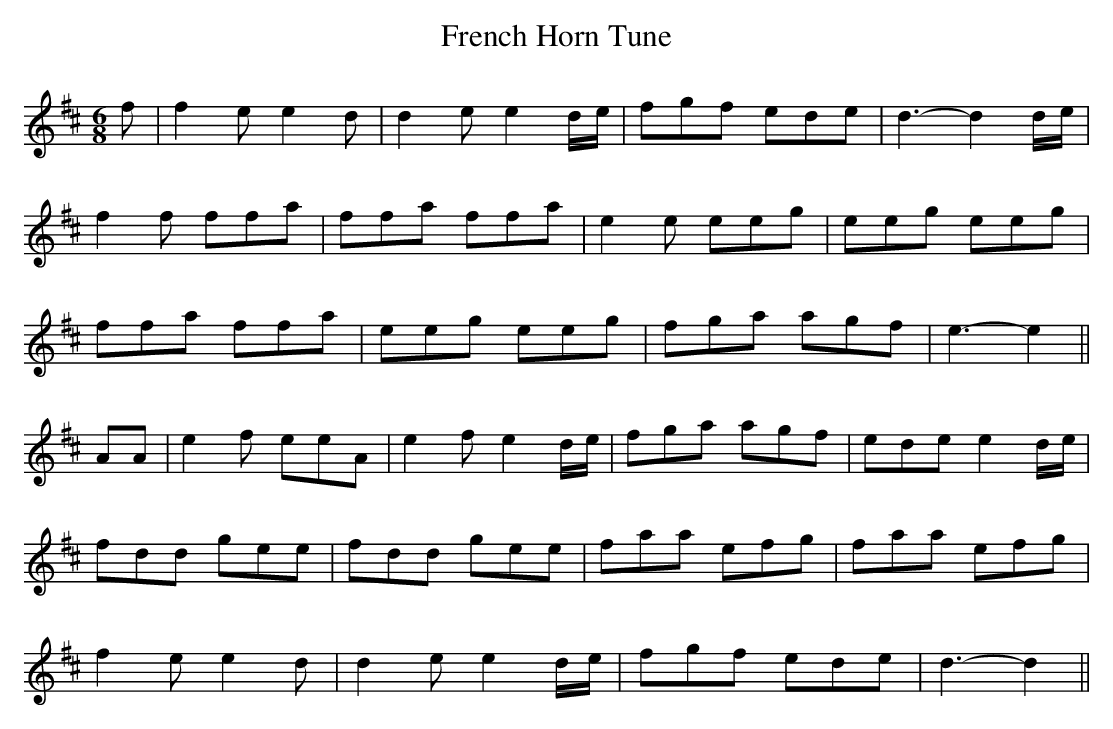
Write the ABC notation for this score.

X:1
T:French Horn Tune
M:6/8
L:1/8
K:D
f|f2e e2d|d2e e2 d/e/|fgf ede|d3- d2 d/e/|
f2f ffa|ffa ffa|e2e eeg|eeg eeg|
ffa ffa|eeg eeg|fga agf|e3- e2||
AA|e2f eeA|e2f e2 d/e/|fga agf|ede e2 d/e/|
fdd gee|fdd gee|faa efg|faa efg|
f2e e2d|d2e e2 d/e/|fgf ede|d3- d2||
